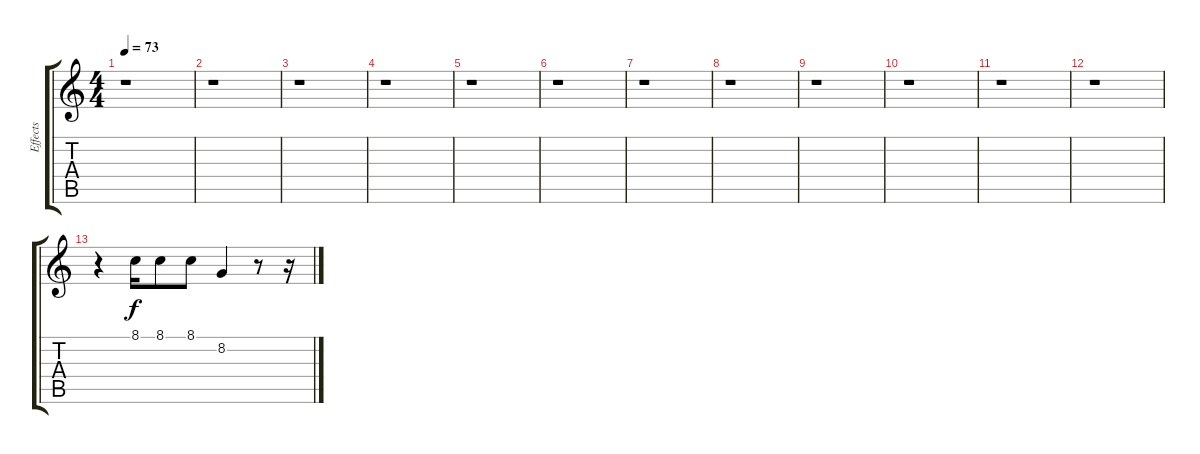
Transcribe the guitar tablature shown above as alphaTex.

\track ("Effects" "Effects") {instrument voiceoohs}
\staff {score tabs}
\tuning (E4 B3 G3 D3 A2 E2) {hide}
\ts (4 4)
\tempo 73
\clef g2
\ks c
r.1{dy f} |
r.1 |
r.1 |
r.1 |
r.1 |
r.1 |
r.1 |
r.1 |
r.1 |
r.1 |
r.1 |
r.1 |
r.4 8.1.16{instrument altosax} 8.1.8 8.1.8 8.2.4 r.8 r.16
